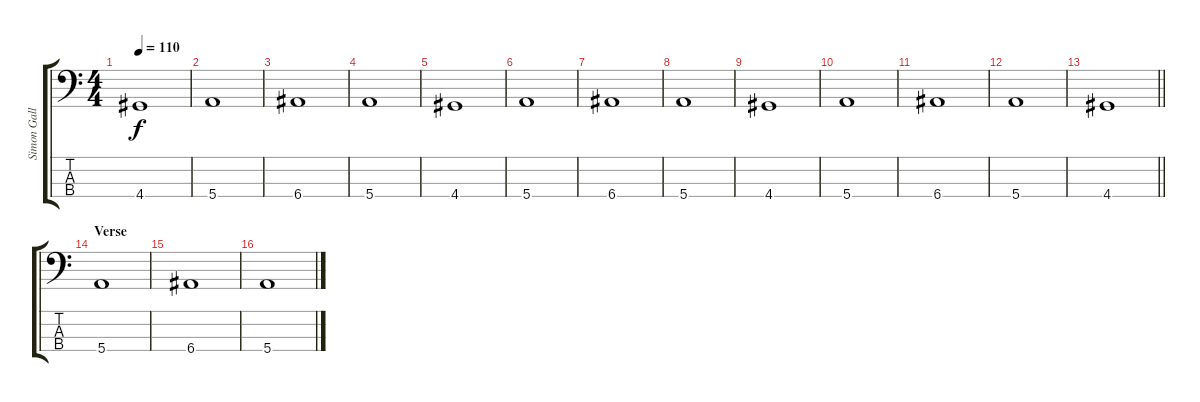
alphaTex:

\track ("Simon Gallup" "Simon Gall") {instrument electricbasspick}
\staff {score tabs}
\tuning (G2 D2 A1 E1) {hide}
\ts (4 4)
\tempo 110
\clef f4
\ks c
4.4.1{dy f} |
5.4.1 |
6.4.1 |
5.4.1 |
4.4.1 |
5.4.1 |
6.4.1 |
5.4.1 |
4.4.1 |
5.4.1 |
6.4.1 |
5.4.1 |
\barLineRight lightlight
4.4.1 |
\section ("" "Verse")
5.4.1 |
6.4.1 |
5.4.1
